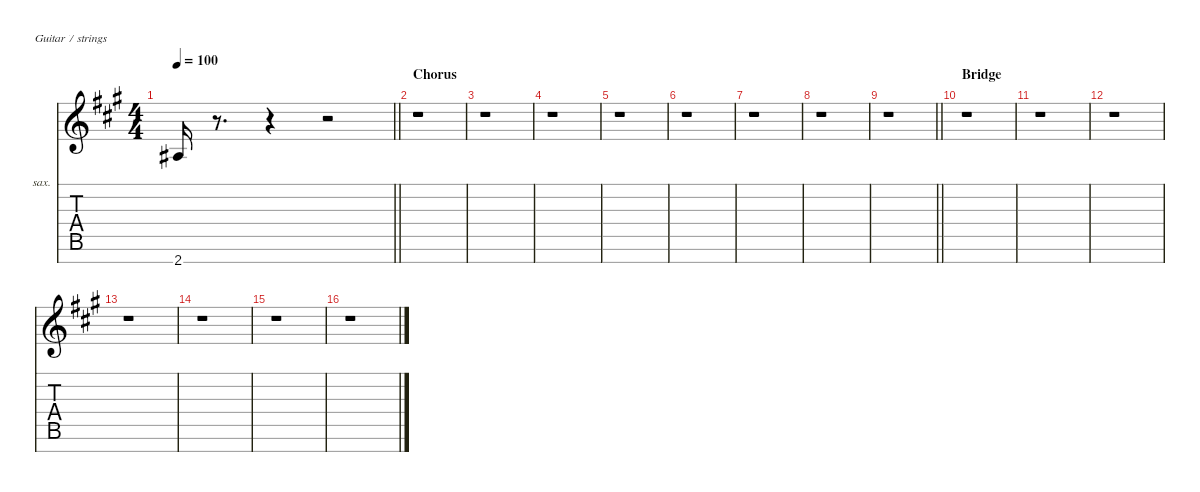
\defaultSystemsLayout 4
\hideDynamics
\bracketExtendMode nobrackets
\firstSystemTrackNameOrientation horizontal
\otherSystemsTrackNameOrientation horizontal
\track ("Sax" "sax.") {instrument baritonesax}
\staff {score tabs}
\tuning (E4 B3 G3 D3 A2 E2 B1)
\displaytranspose 21
\ts (4 4)
\tempo 100
\clef g2
\barLineRight lightlight
\ks a
2.7{acc #}.16{dy f} r.8{d} r.4 r.2 |
\section ("" "Chorus")
r.1 |
r.1 |
r.1 |
r.1 |
r.1 |
r.1 |
r.1 |
\barLineRight lightlight
r.1 |
\section ("" "Bridge")
r.1 |
r.1 |
r.1 |
r.1 |
r.1 |
r.1 |
r.1
